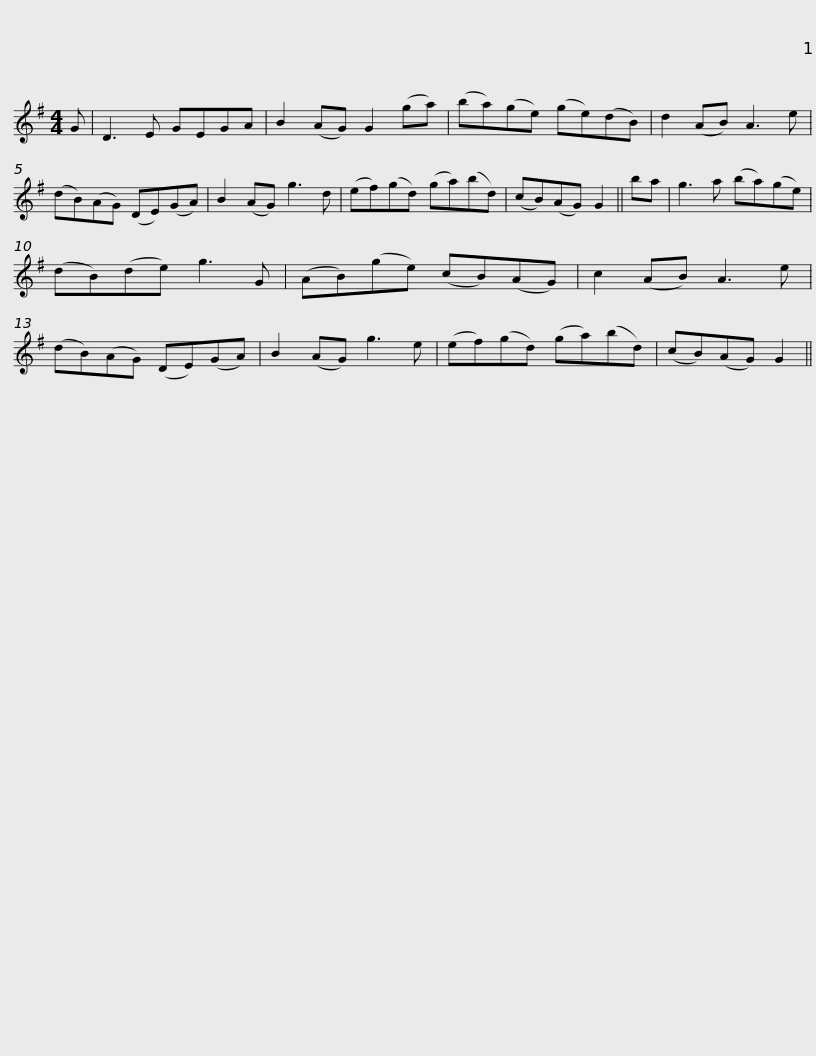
X:1
L:1/8
M:4/4
I:linebreak $
K:G
V:1 treble
V:1
 G | D3 E GEGA | B2 (AG) G2 (ga) | (ba)(ge) (ge)(dB) | d2 (AB) A3 e | %5
 (dB)(AG) (DE)(GA) | B2 (AG) g3 d |$ (ef)(gd) (ga)(bd) | (cB)(AG) G2 || ba | %10
 g3 a (ba)(ge) | (dB)(de) g3 G | (AB)(ge) (cB)(AG) | c2 (AB) A3 e |$ (dB)(AG) (DE)(GA) | %15
 B2 (AG) g3 e | (ef)(gd) (ga)(bd) | (cB)(AG) G2 || %18
